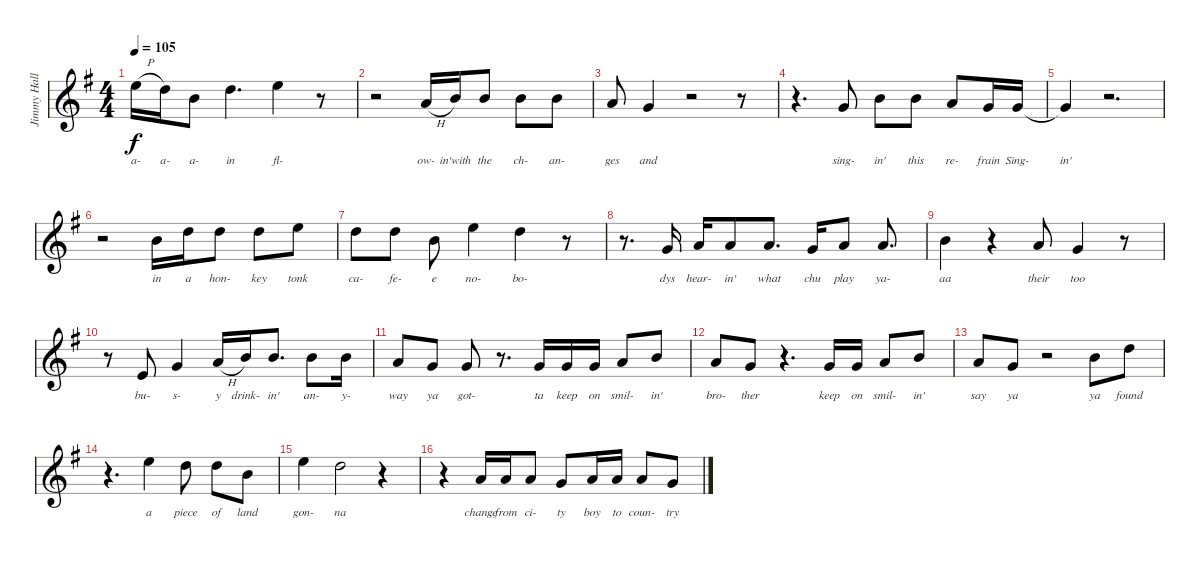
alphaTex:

\track ("Jimmy Hall Vocal" "Jimmy Hall") {instrument contrabass}
\staff {score}
\tuning (E4 B3 G3 D3 A2 E2) {hide}
\ts (4 4)
\tempo 105
\clef g2
\ks g
5.2{h}.16{lyrics (0 "a-") lyrics (1 "") lyrics (2 "") lyrics (3 "") lyrics (4 "") dy f} 3.2.16{lyrics (0 "a-") lyrics (1 "") lyrics (2 "") lyrics (3 "") lyrics (4 "")} 4.3.8{lyrics (0 "a-") lyrics (1 "") lyrics (2 "") lyrics (3 "") lyrics (4 "")} 3.2.4{d lyrics (0 "in") lyrics (1 "") lyrics (2 "") lyrics (3 "") lyrics (4 "")} 5.2.4{lyrics (0 "fl-") lyrics (1 "") lyrics (2 "") lyrics (3 "") lyrics (4 "")} r.8 |
r.2 2.3{h}.16{lyrics (0 "ow-") lyrics (1 "") lyrics (2 "") lyrics (3 "") lyrics (4 "")} 4.3.16{lyrics (0 "in'with") lyrics (1 "") lyrics (2 "") lyrics (3 "") lyrics (4 "")} 4.3.8{lyrics (0 "the") lyrics (1 "") lyrics (2 "") lyrics (3 "") lyrics (4 "")} 4.3.8{lyrics (0 "ch-") lyrics (1 "") lyrics (2 "") lyrics (3 "") lyrics (4 "")} 4.3.8{lyrics (0 "an-") lyrics (1 "") lyrics (2 "") lyrics (3 "") lyrics (4 "")} |
2.3.8{lyrics (0 "ges") lyrics (1 "") lyrics (2 "") lyrics (3 "") lyrics (4 "")} 0.3.4{lyrics (0 "and") lyrics (1 "") lyrics (2 "") lyrics (3 "") lyrics (4 "")} r.2 r.8 |
r.4{d} 0.3.8{lyrics (0 "sing-") lyrics (1 "") lyrics (2 "") lyrics (3 "") lyrics (4 "")} 4.3.8{lyrics (0 "in'") lyrics (1 "") lyrics (2 "") lyrics (3 "") lyrics (4 "")} 4.3.8{lyrics (0 "this") lyrics (1 "") lyrics (2 "") lyrics (3 "") lyrics (4 "")} 2.3.8{lyrics (0 "re-") lyrics (1 "") lyrics (2 "") lyrics (3 "") lyrics (4 "")} 0.3.16{lyrics (0 "frain") lyrics (1 "") lyrics (2 "") lyrics (3 "") lyrics (4 "")} 0.3.16{lyrics (0 "Sing-") lyrics (1 "") lyrics (2 "") lyrics (3 "") lyrics (4 "")} |
0.3{t}.4{lyrics (0 "in'") lyrics (1 "") lyrics (2 "") lyrics (3 "") lyrics (4 "")} r.2{d} |
r.2 4.3.16{lyrics (0 "in") lyrics (1 "") lyrics (2 "") lyrics (3 "") lyrics (4 "")} 3.2.16{lyrics (0 "a") lyrics (1 "") lyrics (2 "") lyrics (3 "") lyrics (4 "")} 3.2.8{lyrics (0 "hon-") lyrics (1 "") lyrics (2 "") lyrics (3 "") lyrics (4 "")} 3.2.8{lyrics (0 "key") lyrics (1 "") lyrics (2 "") lyrics (3 "") lyrics (4 "")} 5.2.8{lyrics (0 "tonk") lyrics (1 "") lyrics (2 "") lyrics (3 "") lyrics (4 "")} |
3.2.8{lyrics (0 "ca-") lyrics (1 "") lyrics (2 "") lyrics (3 "") lyrics (4 "")} 3.2.8{lyrics (0 "fe-") lyrics (1 "") lyrics (2 "") lyrics (3 "") lyrics (4 "")} 4.3.8{lyrics (0 "e") lyrics (1 "") lyrics (2 "") lyrics (3 "") lyrics (4 "")} 5.2{be (custom 0 0 10 1 15 0 20 0 30 0 60 0)}.4{lyrics (0 "no-") lyrics (1 "") lyrics (2 "") lyrics (3 "") lyrics (4 "")} 3.2.4{lyrics (0 "bo-") lyrics (1 "") lyrics (2 "") lyrics (3 "") lyrics (4 "")} r.8 |
r.8{d} 0.3.16{lyrics (0 "dys") lyrics (1 "") lyrics (2 "") lyrics (3 "") lyrics (4 "")} 2.3.16{lyrics (0 "hear-") lyrics (1 "") lyrics (2 "") lyrics (3 "") lyrics (4 "")} 2.3.8{lyrics (0 "in'") lyrics (1 "") lyrics (2 "") lyrics (3 "") lyrics (4 "")} 2.3.8{d lyrics (0 "what") lyrics (1 "") lyrics (2 "") lyrics (3 "") lyrics (4 "")} 0.3.16{lyrics (0 "chu") lyrics (1 "") lyrics (2 "") lyrics (3 "") lyrics (4 "")} 2.3.8{lyrics (0 "play") lyrics (1 "") lyrics (2 "") lyrics (3 "") lyrics (4 "")} 2.3.8{d lyrics (0 "ya-") lyrics (1 "") lyrics (2 "") lyrics (3 "") lyrics (4 "")} |
4.3.4{lyrics (0 "aa") lyrics (1 "") lyrics (2 "") lyrics (3 "") lyrics (4 "")} r.4 2.3.8{lyrics (0 "their") lyrics (1 "") lyrics (2 "") lyrics (3 "") lyrics (4 "")} 0.3.4{lyrics (0 "too") lyrics (1 "") lyrics (2 "") lyrics (3 "") lyrics (4 "")} r.8 |
r.8 2.4.8{lyrics (0 "bu-") lyrics (1 "") lyrics (2 "") lyrics (3 "") lyrics (4 "")} 0.3.4{lyrics (0 "s-") lyrics (1 "") lyrics (2 "") lyrics (3 "") lyrics (4 "")} 2.3{h}.16{lyrics (0 "y") lyrics (1 "") lyrics (2 "") lyrics (3 "") lyrics (4 "")} 4.3.16{lyrics (0 "drink-") lyrics (1 "") lyrics (2 "") lyrics (3 "") lyrics (4 "")} 4.3.8{d lyrics (0 "in'") lyrics (1 "") lyrics (2 "") lyrics (3 "") lyrics (4 "")} 4.3.8{lyrics (0 "an-") lyrics (1 "") lyrics (2 "") lyrics (3 "") lyrics (4 "")} 4.3.16{lyrics (0 "y-") lyrics (1 "") lyrics (2 "") lyrics (3 "") lyrics (4 "")} |
2.3.8{lyrics (0 "way") lyrics (1 "") lyrics (2 "") lyrics (3 "") lyrics (4 "")} 0.3.8{lyrics (0 "ya") lyrics (1 "") lyrics (2 "") lyrics (3 "") lyrics (4 "")} 0.3.8{lyrics (0 "got-") lyrics (1 "") lyrics (2 "") lyrics (3 "") lyrics (4 "")} r.8{d} 0.3.16{lyrics (0 "ta") lyrics (1 "") lyrics (2 "") lyrics (3 "") lyrics (4 "")} 0.3.16{lyrics (0 "keep") lyrics (1 "") lyrics (2 "") lyrics (3 "") lyrics (4 "")} 0.3.16{lyrics (0 "on") lyrics (1 "") lyrics (2 "") lyrics (3 "") lyrics (4 "")} 2.3.8{lyrics (0 "smil-") lyrics (1 "") lyrics (2 "") lyrics (3 "") lyrics (4 "")} 4.3.8{lyrics (0 "in'") lyrics (1 "") lyrics (2 "") lyrics (3 "") lyrics (4 "")} |
2.3.8{lyrics (0 "bro-") lyrics (1 "") lyrics (2 "") lyrics (3 "") lyrics (4 "")} 0.3.8{lyrics (0 "ther") lyrics (1 "") lyrics (2 "") lyrics (3 "") lyrics (4 "")} r.4{d} 0.3.16{lyrics (0 "keep") lyrics (1 "") lyrics (2 "") lyrics (3 "") lyrics (4 "")} 0.3.16{lyrics (0 "on") lyrics (1 "") lyrics (2 "") lyrics (3 "") lyrics (4 "")} 2.3.8{lyrics (0 "smil-") lyrics (1 "") lyrics (2 "") lyrics (3 "") lyrics (4 "")} 4.3.8{lyrics (0 "in'") lyrics (1 "") lyrics (2 "") lyrics (3 "") lyrics (4 "")} |
2.3.8{lyrics (0 "say") lyrics (1 "") lyrics (2 "") lyrics (3 "") lyrics (4 "")} 0.3.8{lyrics (0 "ya") lyrics (1 "") lyrics (2 "") lyrics (3 "") lyrics (4 "")} r.2 4.3.8{lyrics (0 "ya") lyrics (1 "") lyrics (2 "") lyrics (3 "") lyrics (4 "")} 3.2.8{lyrics (0 "found") lyrics (1 "") lyrics (2 "") lyrics (3 "") lyrics (4 "")} |
r.4{d} 5.2.4{lyrics (0 "a") lyrics (1 "") lyrics (2 "") lyrics (3 "") lyrics (4 "")} 3.2.8{lyrics (0 "piece") lyrics (1 "") lyrics (2 "") lyrics (3 "") lyrics (4 "")} 3.2.8{lyrics (0 "of") lyrics (1 "") lyrics (2 "") lyrics (3 "") lyrics (4 "")} 4.3.8{lyrics (0 "land") lyrics (1 "") lyrics (2 "") lyrics (3 "") lyrics (4 "")} |
5.2.4{lyrics (0 "gon-") lyrics (1 "") lyrics (2 "") lyrics (3 "") lyrics (4 "")} 3.2.2{lyrics (0 "na") lyrics (1 "") lyrics (2 "") lyrics (3 "") lyrics (4 "")} r.4 |
r.4 2.3.16{lyrics (0 "change") lyrics (1 "") lyrics (2 "") lyrics (3 "") lyrics (4 "")} 2.3.16{lyrics (0 "from") lyrics (1 "") lyrics (2 "") lyrics (3 "") lyrics (4 "")} 2.3.8{lyrics (0 "ci-") lyrics (1 "") lyrics (2 "") lyrics (3 "") lyrics (4 "")} 0.3.8{lyrics (0 "ty") lyrics (1 "") lyrics (2 "") lyrics (3 "") lyrics (4 "")} 2.3.16{lyrics (0 "boy") lyrics (1 "") lyrics (2 "") lyrics (3 "") lyrics (4 "")} 2.3.16{lyrics (0 "to") lyrics (1 "") lyrics (2 "") lyrics (3 "") lyrics (4 "")} 2.3.8{lyrics (0 "coun-") lyrics (1 "") lyrics (2 "") lyrics (3 "") lyrics (4 "")} 0.3.8{lyrics (0 "try") lyrics (1 "") lyrics (2 "") lyrics (3 "") lyrics (4 "")}
